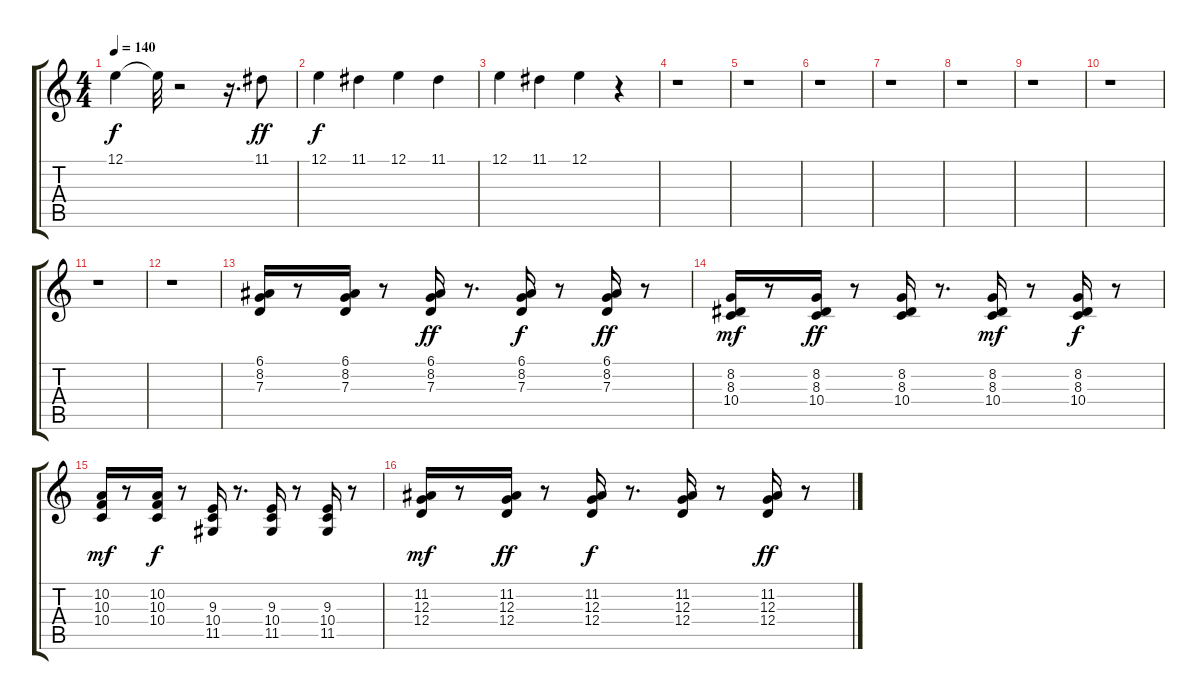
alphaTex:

\track "" {instrument brightacousticpiano}
\staff {score tabs}
\tuning (E4 B3 G3 D3 A2 E2) {hide}
\ts (4 4)
\tempo 140
\clef g2
\ks c
12.1{t}.4{dy f} 12.1{t}.32 r.2 r.16{d} 11.1.8{dy ff} |
12.1.4{dy f} 11.1.4 12.1.4 11.1.4 |
12.1.4 11.1.4 12.1.4 r.4 |
r.1 |
r.1 |
r.1 |
r.1 |
r.1 |
r.1 |
r.1 |
r.1 |
r.1 |
(6.1 8.2 7.3).16{volume 12 balance 8 instrument acousticguitarsteel} r.8 (6.1 8.2 7.3).16 r.8 (6.1 8.2 7.3).16{dy ff} r.8{d} (6.1 8.2 7.3).16{dy f} r.8 (6.1 8.2 7.3).16{dy ff} r.8 |
(8.2 8.3 10.4).16{dy mf} r.8 (8.2 8.3 10.4).16{dy ff} r.8 (8.2 8.3 10.4).16 r.8{d} (8.2 8.3 10.4).16{dy mf} r.8 (8.2 8.3 10.4).16{dy f} r.8 |
(10.2 10.3 10.4).16{dy mf} r.8 (10.2 10.3 10.4).16{dy f} r.8 (9.3 10.4 11.5).16 r.8{d} (9.3 10.4 11.5).16 r.8 (9.3 10.4 11.5).16 r.8 |
(11.2 12.3 12.4).16{dy mf} r.8 (11.2 12.3 12.4).16{dy ff} r.8 (11.2 12.3 12.4).16{dy f} r.8{d} (11.2 12.3 12.4).16 r.8 (11.2 12.3 12.4).16{dy ff} r.8
